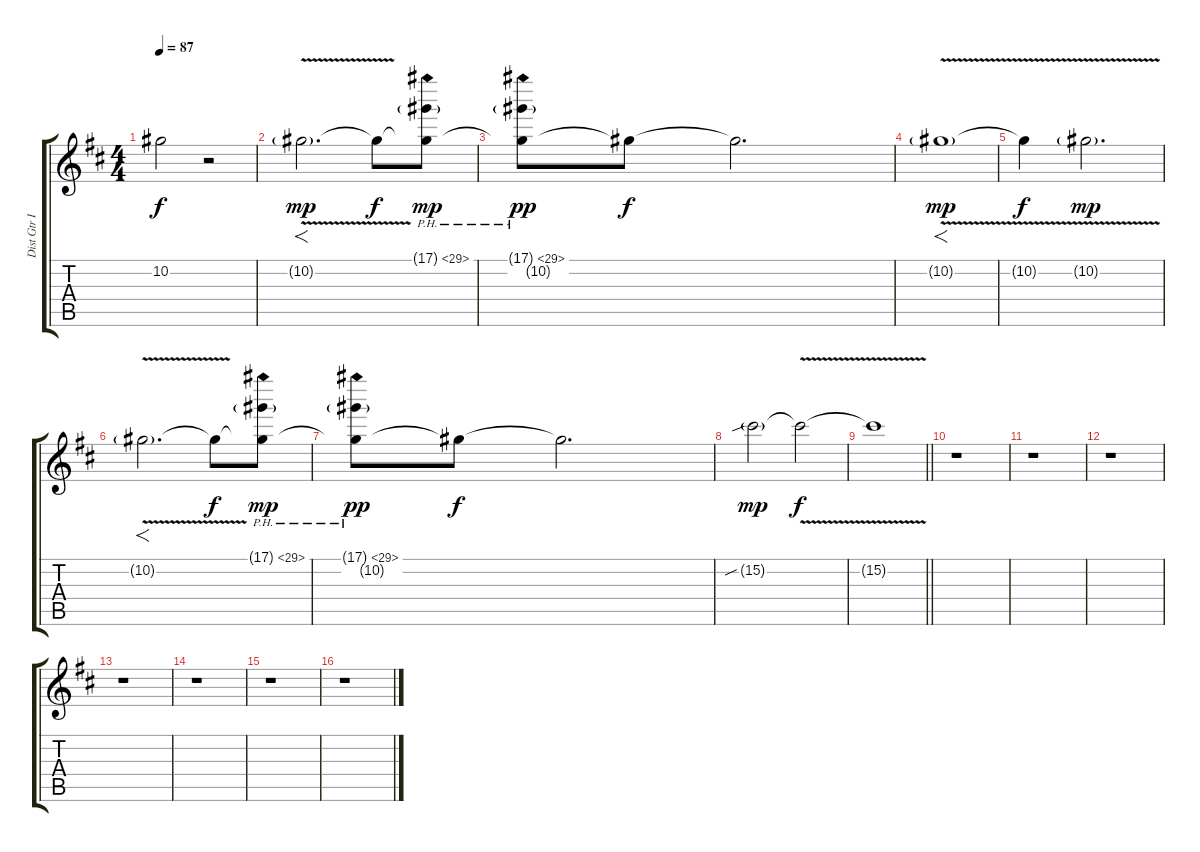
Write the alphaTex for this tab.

\track ("Dist Gtr III" "Dist Gtr I") {instrument overdrivenguitar}
\staff {score tabs}
\tuning (Eb4 Bb3 Gb3 Db3 Ab2 Eb2) {hide}
\ts (4 4)
\tempo 87
\clef g2
\ks d
10.2{t}.2{dy f} r.2 |
10.2{v g}.2{f d dy mp} 10.2{t}.8{dy f} (17.1{ph 12 g} 10.2{t}).8{dy mp} |
(17.1{ph 12 g} 10.2{t}).8{dy pp} 10.2{t}.8{dy f} 10.2{t}.2{d} |
10.2{v g}.1{f dy mp} |
10.2{t}.4{dy f} 10.2{v g}.2{d dy mp} |
10.2{v g}.2{f d} 10.2{t}.8{dy f} (17.1{ph 12 g} 10.2{t}).8{dy mp} |
(17.1{ph 12 g} 10.2{t}).8{dy pp} 10.2{t}.8{dy f} 10.2{t}.2{d} |
15.2{sib g}.2{dy mp} 15.2{v t}.2{dy f} |
\barLineRight lightlight
15.2{v t}.1 |
r.1 |
r.1 |
r.1 |
r.1 |
r.1 |
r.1 |
r.1
